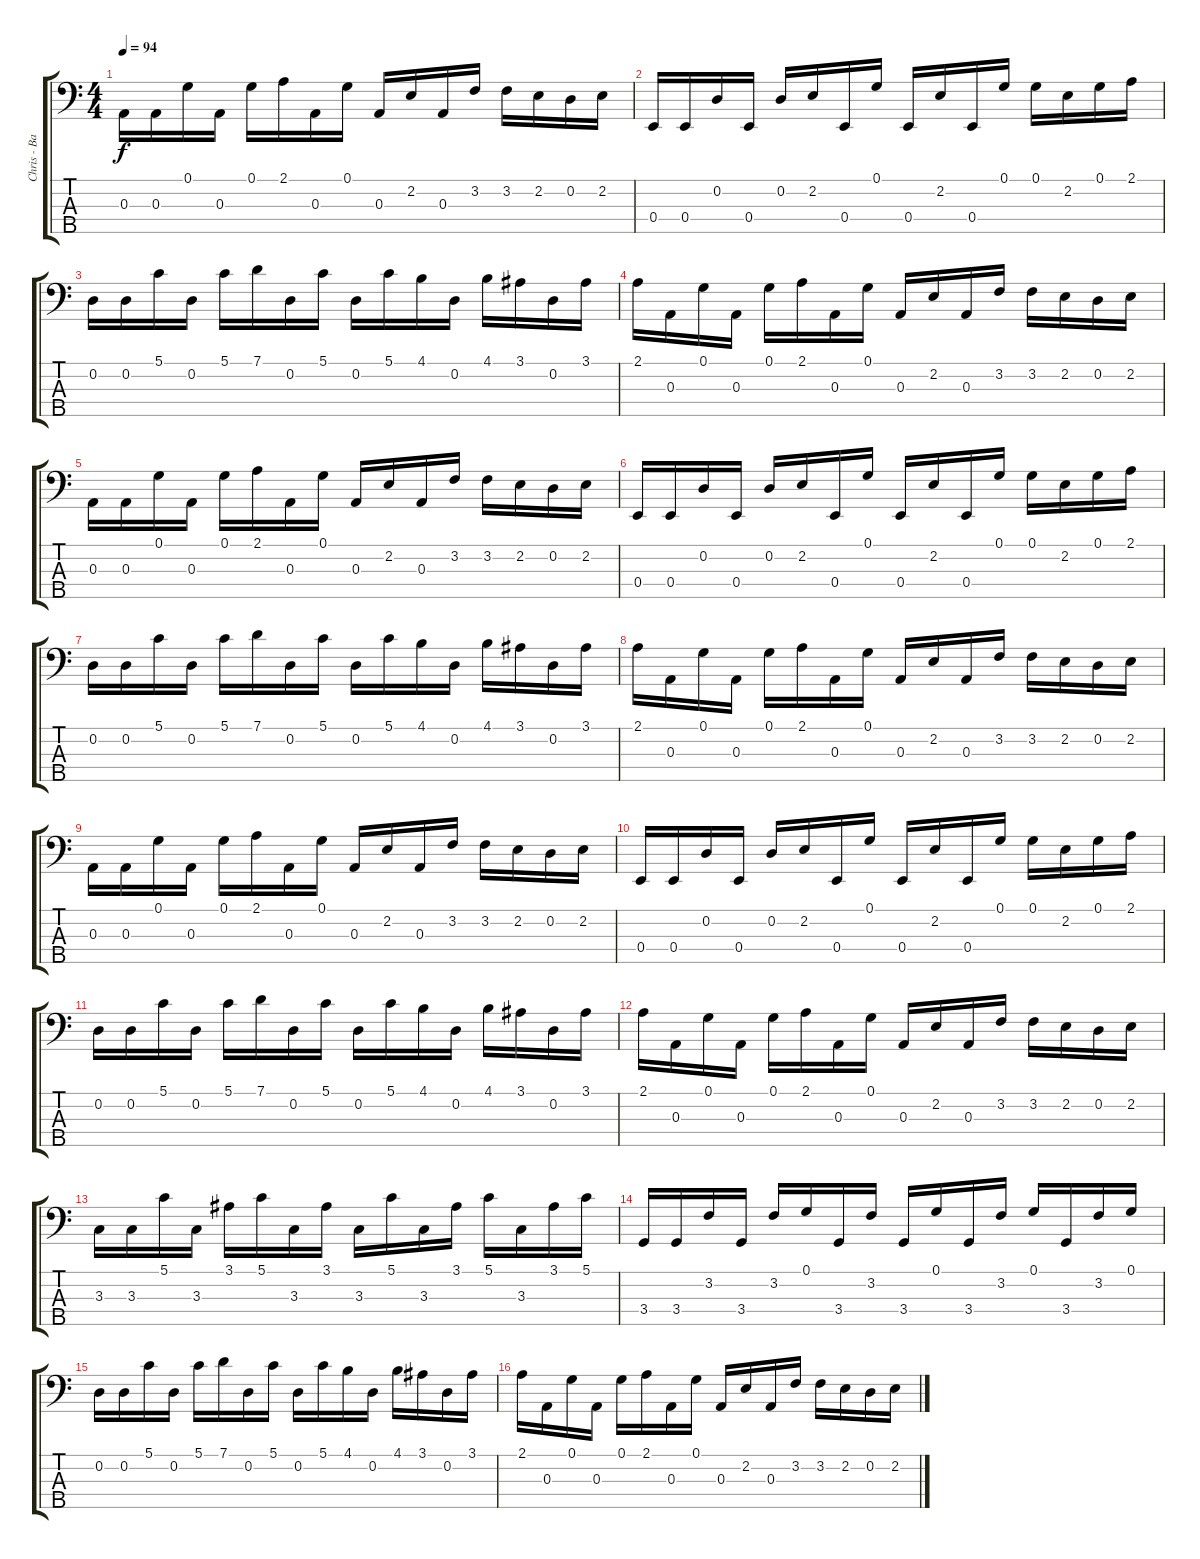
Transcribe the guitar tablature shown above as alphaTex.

\track ("Chris - Bass" "Chris - Ba") {instrument electricbassfinger}
\staff {score tabs}
\tuning (G2 D2 A1 E1 B0) {hide}
\ts (4 4)
\tempo 94
\clef f4
\ks c
0.3.16{dy f} 0.3.16 0.1.16 0.3.16 0.1.16 2.1.16 0.3.16 0.1.16 0.3.16 2.2.16 0.3.16 3.2.16 3.2.16 2.2.16 0.2.16 2.2.16 |
0.4.16 0.4.16 0.2.16 0.4.16 0.2.16 2.2.16 0.4.16 0.1.16 0.4.16 2.2.16 0.4.16 0.1.16 0.1.16 2.2.16 0.1.16 2.1.16 |
0.2.16 0.2.16 5.1.16 0.2.16 5.1.16 7.1.16 0.2.16 5.1.16 0.2.16 5.1.16 4.1.16 0.2.16 4.1.16 3.1.16 0.2.16 3.1.16 |
2.1.16 0.3.16 0.1.16 0.3.16 0.1.16 2.1.16 0.3.16 0.1.16 0.3.16 2.2.16 0.3.16 3.2.16 3.2.16 2.2.16 0.2.16 2.2.16 |
0.3.16 0.3.16 0.1.16 0.3.16 0.1.16 2.1.16 0.3.16 0.1.16 0.3.16 2.2.16 0.3.16 3.2.16 3.2.16 2.2.16 0.2.16 2.2.16 |
0.4.16 0.4.16 0.2.16 0.4.16 0.2.16 2.2.16 0.4.16 0.1.16 0.4.16 2.2.16 0.4.16 0.1.16 0.1.16 2.2.16 0.1.16 2.1.16 |
0.2.16 0.2.16 5.1.16 0.2.16 5.1.16 7.1.16 0.2.16 5.1.16 0.2.16 5.1.16 4.1.16 0.2.16 4.1.16 3.1.16 0.2.16 3.1.16 |
2.1.16 0.3.16 0.1.16 0.3.16 0.1.16 2.1.16 0.3.16 0.1.16 0.3.16 2.2.16 0.3.16 3.2.16 3.2.16 2.2.16 0.2.16 2.2.16 |
0.3.16 0.3.16 0.1.16 0.3.16 0.1.16 2.1.16 0.3.16 0.1.16 0.3.16 2.2.16 0.3.16 3.2.16 3.2.16 2.2.16 0.2.16 2.2.16 |
0.4.16 0.4.16 0.2.16 0.4.16 0.2.16 2.2.16 0.4.16 0.1.16 0.4.16 2.2.16 0.4.16 0.1.16 0.1.16 2.2.16 0.1.16 2.1.16 |
0.2.16 0.2.16 5.1.16 0.2.16 5.1.16 7.1.16 0.2.16 5.1.16 0.2.16 5.1.16 4.1.16 0.2.16 4.1.16 3.1.16 0.2.16 3.1.16 |
2.1.16 0.3.16 0.1.16 0.3.16 0.1.16 2.1.16 0.3.16 0.1.16 0.3.16 2.2.16 0.3.16 3.2.16 3.2.16 2.2.16 0.2.16 2.2.16 |
3.3.16 3.3.16 5.1.16 3.3.16 3.1.16 5.1.16 3.3.16 3.1.16 3.3.16 5.1.16 3.3.16 3.1.16 5.1.16 3.3.16 3.1.16 5.1.16 |
3.4.16 3.4.16 3.2.16 3.4.16 3.2.16 0.1.16 3.4.16 3.2.16 3.4.16 0.1.16 3.4.16 3.2.16 0.1.16 3.4.16 3.2.16 0.1.16 |
0.2.16 0.2.16 5.1.16 0.2.16 5.1.16 7.1.16 0.2.16 5.1.16 0.2.16 5.1.16 4.1.16 0.2.16 4.1.16 3.1.16 0.2.16 3.1.16 |
2.1.16 0.3.16 0.1.16 0.3.16 0.1.16 2.1.16 0.3.16 0.1.16 0.3.16 2.2.16 0.3.16 3.2.16 3.2.16 2.2.16 0.2.16 2.2.16
